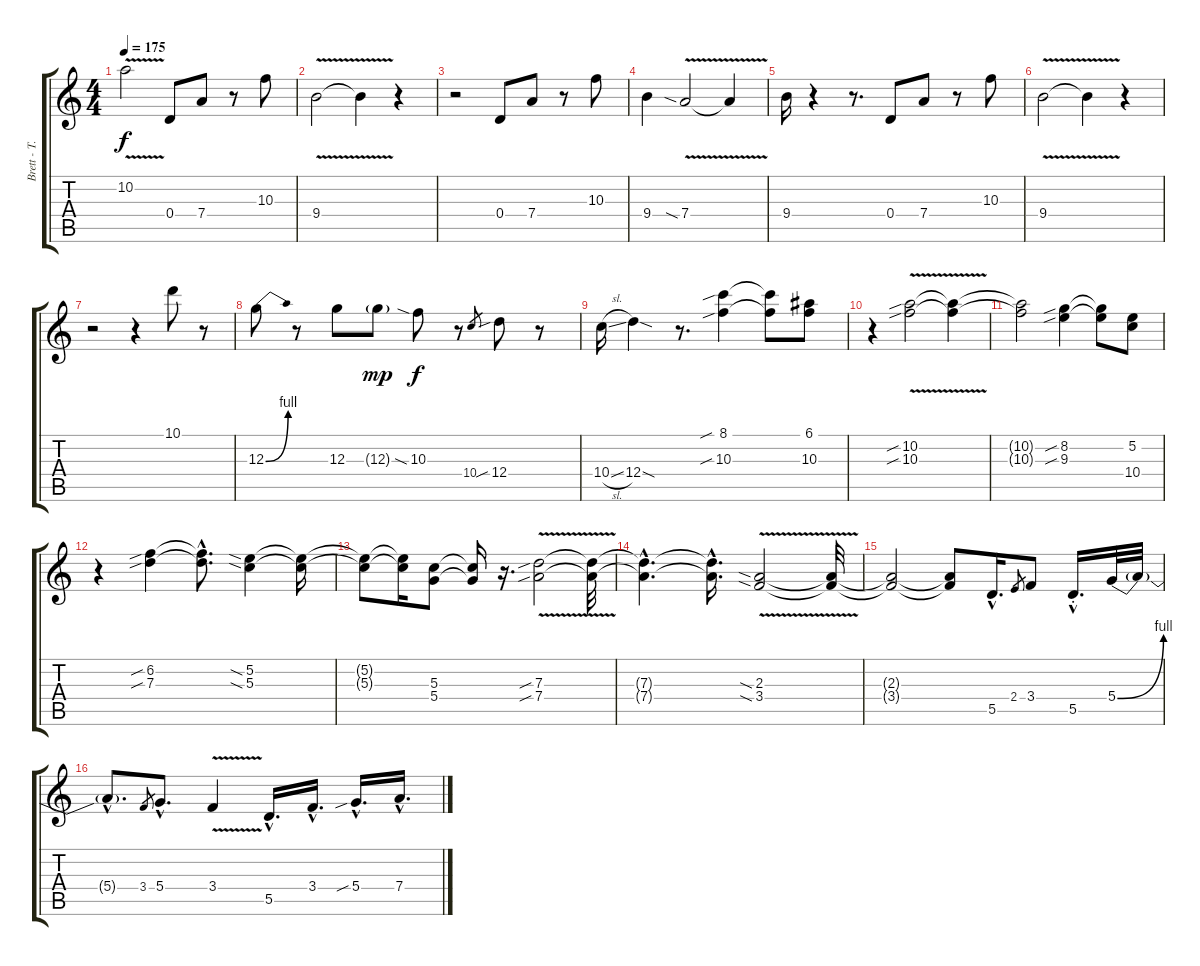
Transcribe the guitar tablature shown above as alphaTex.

\track ("Brett - T.J." "Brett - T.") {instrument overdrivenguitar}
\staff {score tabs}
\tuning (E4 B3 G3 D3 A2 E2) {hide}
\ts (4 4)
\tempo 175
\clef g2
\ks c
10.2{v}.2{dy f} 0.4.8 7.4.8 r.8 10.3.8 |
9.4{v}.2 9.4{t}.4 r.4 |
r.2 0.4.8 7.4.8 r.8 10.3.8 |
9.4.4 7.4{v sia}.2 7.4{t}.4 |
9.4.16 r.4 r.8{d} 0.4.8 7.4.8 r.8 10.3.8 |
9.4{v}.2 9.4{t}.4 r.4 |
r.2 r.4 10.1.8 r.8 |
12.3{be (bend 0 0 60 4)}.8 r.8 12.3.8 12.3{g}.8{dy mp} 10.3{sia}.8{dy f} r.8 10.4.8{gr} 12.4{sib}.8 r.8 |
10.4{sl}.16 12.4{sod}.4 r.8{d} (8.1{sib} 10.3{sib}).4 (8.1{t} 10.3{t}).8 (6.1 10.3).8 |
r.4 (10.2{v sib} 10.3{sib}).2 (10.2{t} 10.3{t}).4 |
(10.2{t} 10.3{t}).2 (8.2{sib} 9.3{sib}).4 (8.2{t} 9.3{t}).8 (5.2 10.4).8 |
r.4 (6.2{sib} 7.3{sib}).4 (6.2{hac t} 7.3{hac t}).8{d} (5.2{sia} 5.3{sia}).4 (5.2{t} 5.3{t}).16 |
(5.2{t} 5.3{t}).8 (5.2{t} 5.3{t}).16 (5.3 5.4).8 (5.3{t} 5.4{t}).16 r.16{d} (7.3{sib} 7.4{v sib}).2 (7.3{t} 7.4{t}).32 |
(7.3{hac t} 7.4{hac t}).4{d} (7.3{hac t} 7.4{hac t}).16{d} (2.3{v sia} 3.4{sia}).2 (2.3{t} 3.4{t}).32 |
(2.3{t} 3.4{t}).2 (2.3{t} 3.4{t}).8 5.5{hac}.16{d volume 14} 2.4.8{gr} 3.4.8 5.5{hac st}.16{d} 5.4{be (bend 0 0 60 4)}.32{instrument guitarharmonics} 5.4{t}.32 |
5.4{hac t}.8{d} 3.4.8{gr} 5.4{hac}.8{d} 3.4{v}.4{instrument overdrivenguitar} 5.5{hac}.16{d} 3.4{hac}.16{d} 5.4{sib hac}.16{d} 7.4{hac}.16{d}
